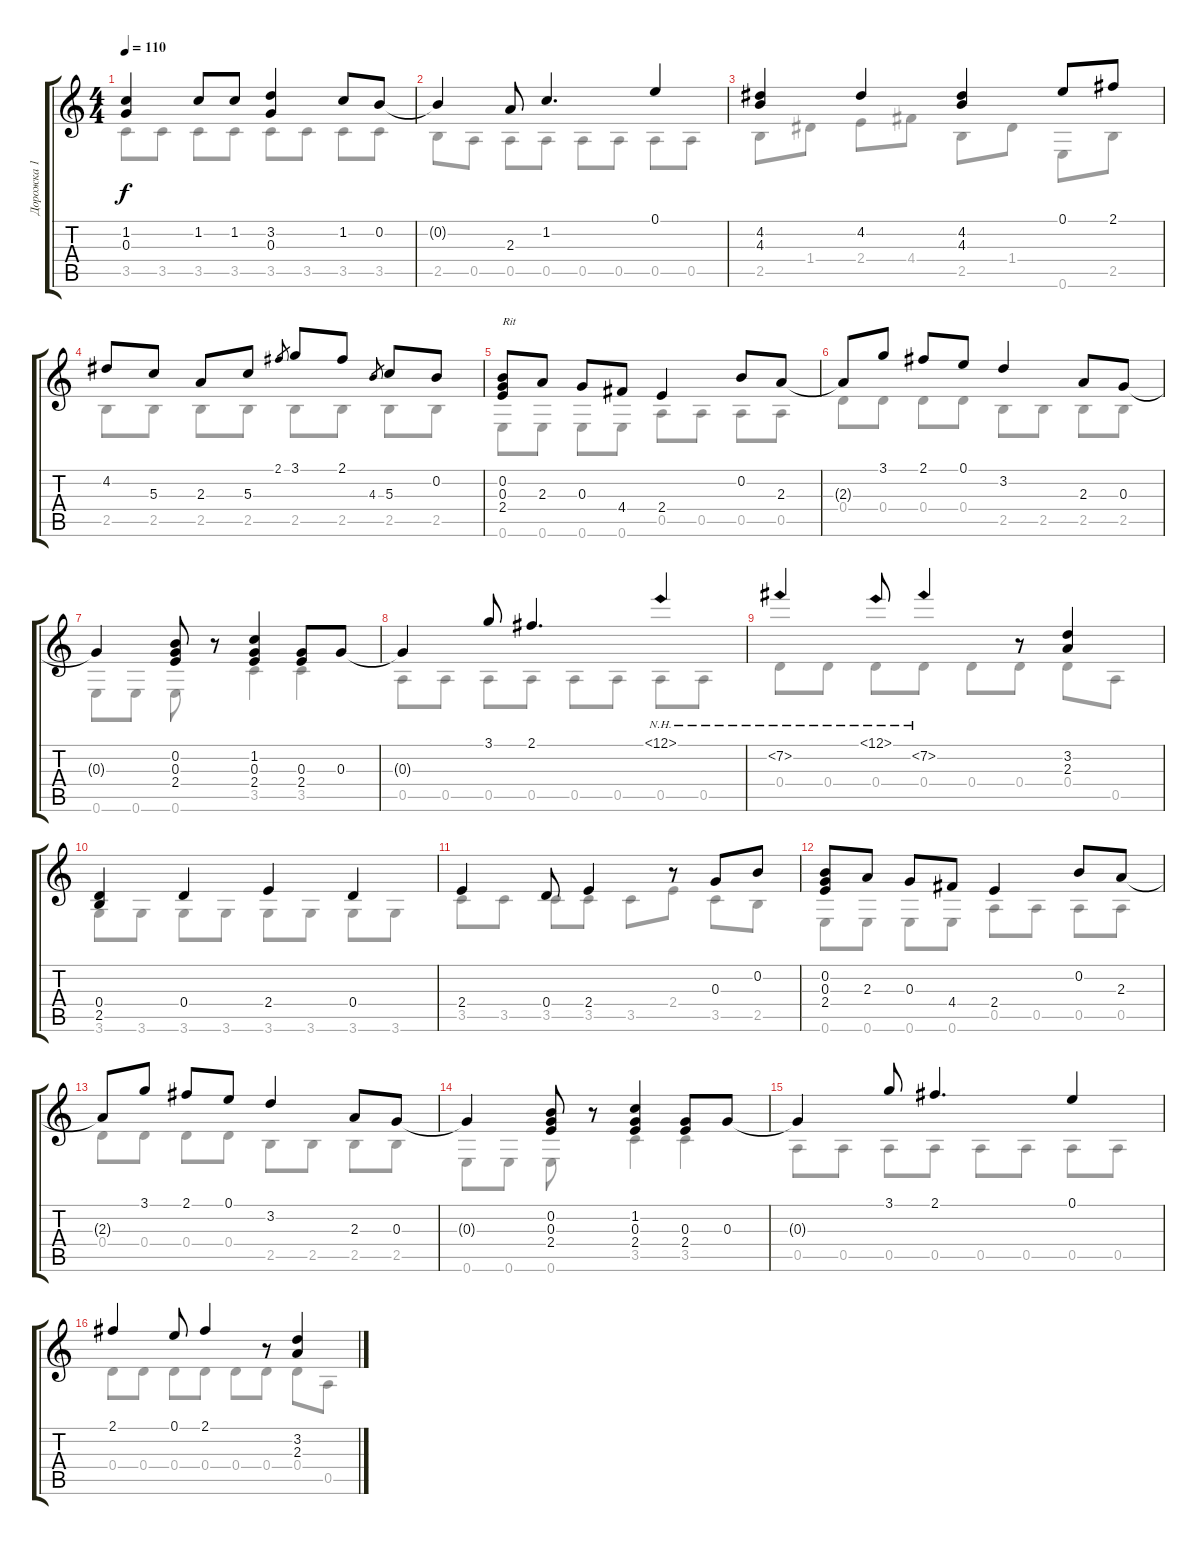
\track ("Дорожка 1" "Дорожка 1") {instrument acousticguitarsteel}
\staff {score tabs}
\tuning (E4 B3 G3 D3 A2 E2) {hide}
\voice
\ts (4 4)
\tempo 110
\clef g2
\ks c
(1.2 0.3).4{dy f} 1.2.8 1.2.8 (3.2 0.3).4 1.2.8 0.2.8 |
0.2{t}.4 2.3.8 1.2.4{d} 0.1.4 |
(4.2 4.3).4 4.2.4 (4.2 4.3).4 0.1.8 2.1.8 |
4.2.8 5.3.8 2.3.8 5.3.8 2.1.8{gr} 3.1.8 2.1.8 4.3.8{gr} 5.3.8 0.2.8 |
(0.2 0.3 2.4).8{txt "Rit"} 2.3.8 0.3.8 4.4.8 2.4.4 0.2.8 2.3.8 |
2.3{t}.8 3.1.8 2.1.8 0.1.8 3.2.4 2.3.8 0.3.8 |
0.3{t}.4 (0.2 0.3 2.4).8 r.8 (1.2 0.3 2.4).4 (0.3 2.4).8 0.3.8 |
0.3{t}.4 3.1.8 2.1.4{d} 12.1{nh}.4 |
7.2{nh}.4 12.1{nh}.8 7.2{nh}.4 r.8 (3.2 2.3).4 |
(0.4 2.5).4 0.4.4 2.4.4 0.4.4 |
2.4.4 0.4.8 2.4.4 r.8 0.3.8 0.2.8 |
(0.2 0.3 2.4).8 2.3.8 0.3.8 4.4.8 2.4.4 0.2.8 2.3.8 |
2.3{t}.8 3.1.8 2.1.8 0.1.8 3.2.4 2.3.8 0.3.8 |
0.3{t}.4 (0.2 0.3 2.4).8 r.8 (1.2 0.3 2.4).4 (0.3 2.4).8 0.3.8 |
0.3{t}.4 3.1.8 2.1.4{d} 0.1.4 |
2.1.4 0.1.8 2.1.4 r.8 (3.2 2.3).4
\voice
\clef g2
\ottava regular
\simile none
\ks c
3.5.8{dy f} 3.5.8 3.5.8 3.5.8 3.5.8 3.5.8 3.5.8 3.5.8 |
2.5.8 0.5.8 0.5.8 0.5.8 0.5.8 0.5.8 0.5.8 0.5.8 |
2.5.8 1.4.8 2.4.8 4.4.8 2.5.8 1.4.8 0.6.8 2.5.8 |
2.5.8 2.5.8 2.5.8 2.5.8 2.5.8 2.5.8 2.5.8 2.5.8 |
0.6.8 0.6.8 0.6.8 0.6.8 0.5.8 0.5.8 0.5.8 0.5.8 |
0.4.8 0.4.8 0.4.8 0.4.8 2.5.8 2.5.8 2.5.8 2.5.8 |
0.6.8 0.6.8 0.6.8 r.8 3.5.4 3.5.4 |
0.5.8 0.5.8 0.5.8 0.5.8 0.5.8 0.5.8 0.5.8 0.5.8 |
0.4.8 0.4.8 0.4.8 0.4.8 0.4.8 0.4.8 0.4.8 0.5.8 |
3.6.8 3.6.8 3.6.8 3.6.8 3.6.8 3.6.8 3.6.8 3.6.8 |
3.5.8 3.5.8 3.5.8 3.5.8 3.5.8 2.4.8 3.5.8 2.5.8 |
0.6.8 0.6.8 0.6.8 0.6.8 0.5.8 0.5.8 0.5.8 0.5.8 |
0.4.8 0.4.8 0.4.8 0.4.8 2.5.8 2.5.8 2.5.8 2.5.8 |
0.6.8 0.6.8 0.6.8 r.8 3.5.4 3.5.4 |
0.5.8 0.5.8 0.5.8 0.5.8 0.5.8 0.5.8 0.5.8 0.5.8 |
0.4.8 0.4.8 0.4.8 0.4.8 0.4.8 0.4.8 0.4.8 0.5.8
